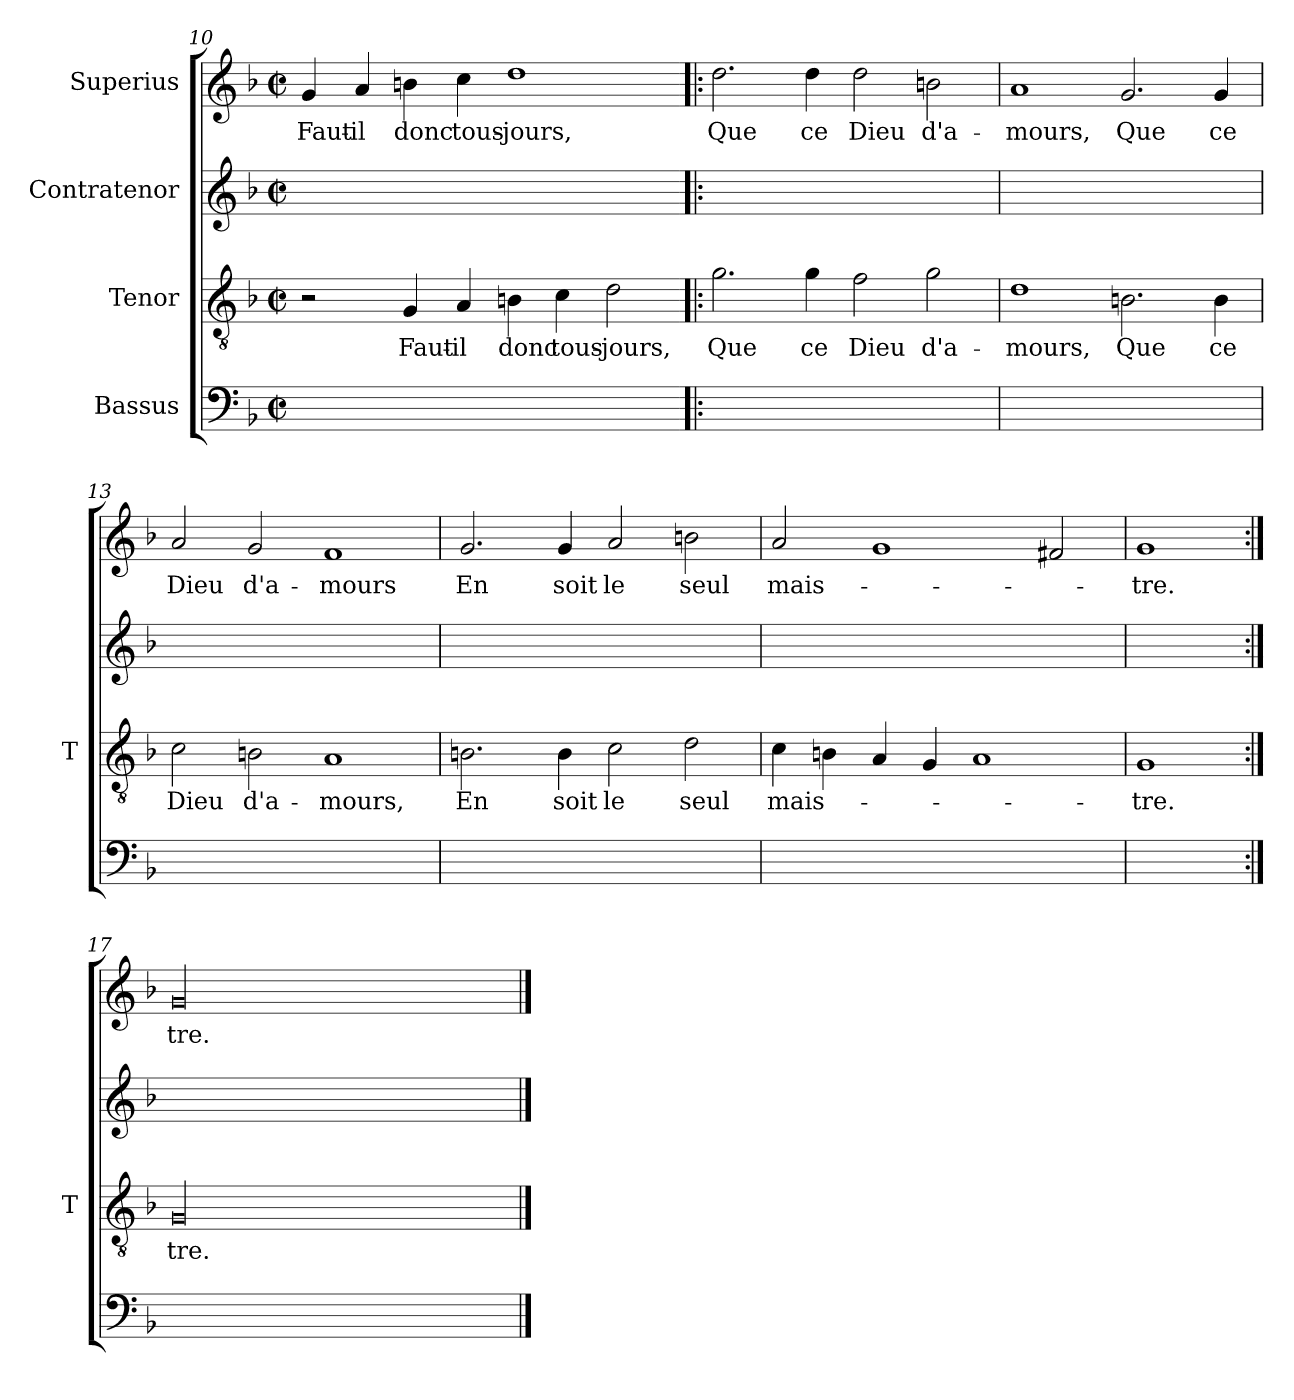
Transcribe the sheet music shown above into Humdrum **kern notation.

**kern	**kern	**text	**kern	**kern	**text
*part4	*part3	*part3	*part2	*part1	*part1
*staff4	*staff3	*staff3	*staff2	*staff1	*staff1
*I"Bassus	*I"Tenor	*	*I"Contratenor	*I"Superius	*
*	*I'T	*	*	*	*
*clefF4	*clefGv2	*	*clefG2	*clefG2	*
*k[b-]	*k[b-]	*	*k[b-]	*k[b-]	*
*F:	*F:	*	*F:	*F:	*
*M2/2	*M2/2	*	*M2/2	*M2/2	*
*met(c|)	*met(c|)	*	*met(c|)	*met(c|)	*
=10	=10	=10	=10	=10	=10
1ryy	2r	.	1ryy	4g	Faut-
.	.	.	.	4a	-il
.	4G	Faut-	.	4b	-donc
.	4A	-il	.	4cc	tous-
1ryy	4B	-donc	1ryy	1dd	-jours,
.	4c	tous-	.	.	.
.	2d	-jours,	.	.	.
=11!|:	=11!|:	=11!|:	=11!|:	=11!|:	=11!|:
1ryy	2.g	-Que	1ryy	2.dd	-Que
.	4g	-ce	.	4dd	-ce
1ryy	2f	-Dieu	1ryy	2dd	-Dieu
.	2g	d'a-	.	2b	d'a-
=12	=12	=12	=12	=12	=12
1ryy	1d	-mours,	1ryy	1a	-mours,
1ryy	2.B	-Que	1ryy	2.g	-Que
.	4B	-ce	.	4g	-ce
=13	=13	=13	=13	=13	=13
1ryy	2c	-Dieu	1ryy	2a	-Dieu
.	2B	d'a-	.	2g	d'a-
1ryy	1A	-mours,	1ryy	1f	-mours
=14	=14	=14	=14	=14	=14
1ryy	2.B	-En	1ryy	2.g	-En
.	4B	-soit	.	4g	-soit
1ryy	2c	-le	1ryy	2a	-le
.	2d	-seul	.	2b	-seul
=15	=15	=15	=15	=15	=15
1ryy	4c	mais-	1ryy	2a	mais-
.	4B	.	.	.	.
.	4A	.	.	1g	.
.	4G	.	.	.	.
1ryy	1A	.	1ryy	.	.
.	.	.	.	2f#X	.
=16	=16	=16	=16	=16	=16
1ryy	1G	-tre.	1ryy	1g	-tre.
!!LO:LB:g=z
=17:|!	=17:|!	=17:|!	=17:|!	=17:|!	=17:|!
1ryy	00G	-tre.	1ryy	00g	-tre.
0.ryy	.	.	0.ryy	.	.
==	==	==	==	==	==
*-	*-	*-	*-	*-	*-
